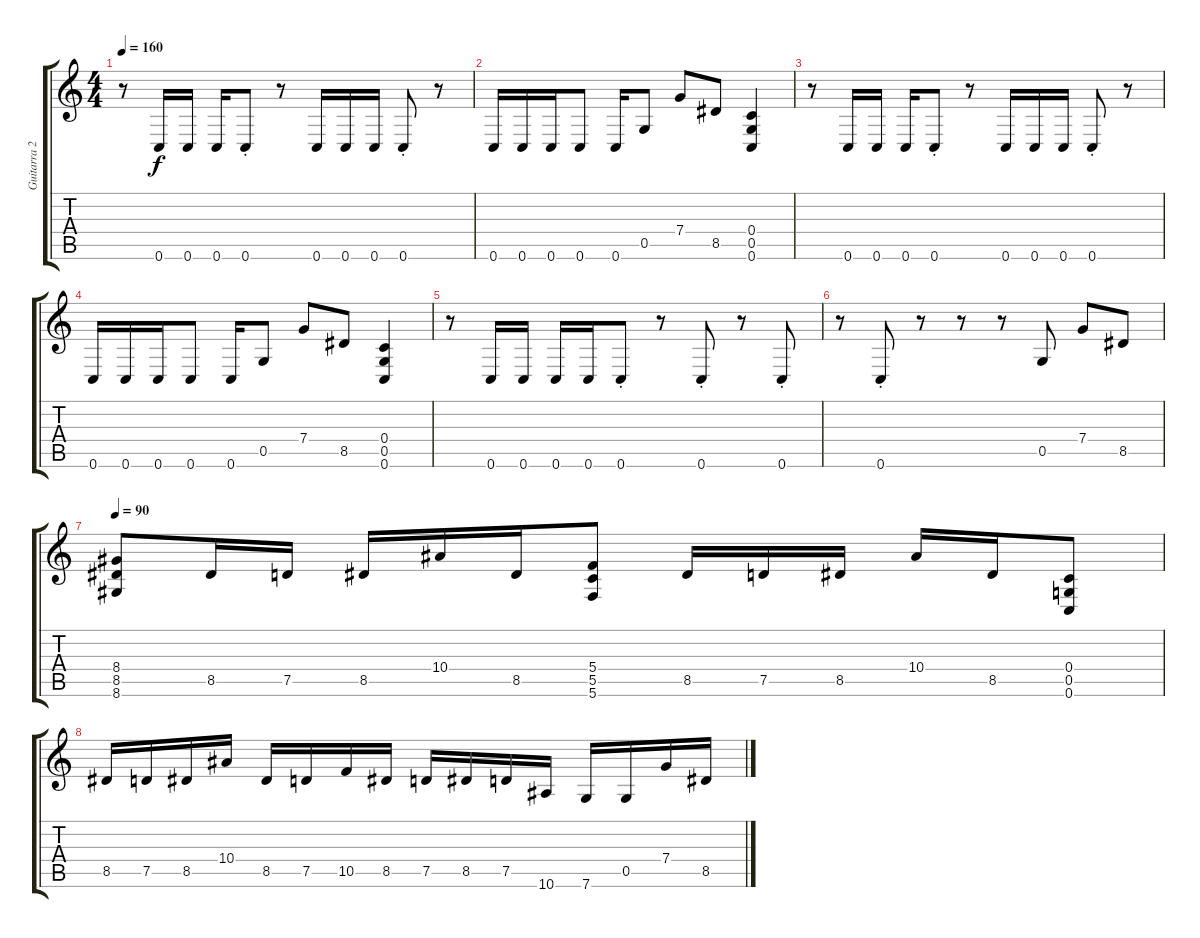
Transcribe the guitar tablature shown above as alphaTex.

\track ("Guitarra 2" "Guitarra 2") {instrument distortionguitar}
\staff {score tabs}
\tuning (D4 A3 F3 C3 G2 C2) {hide}
\ts (4 4)
\tempo 160
\clef g2
\ks c
r.8{dy f} 0.6.16 0.6.16 0.6.16 0.6{st}.8 r.8 0.6.16 0.6.16 0.6.16 0.6{st}.8 r.8 |
0.6.16 0.6.16 0.6.16 0.6.8 0.6.16 0.5.8 7.4.8 8.5.8 (0.4 0.5 0.6).4 |
r.8 0.6.16 0.6.16 0.6.16 0.6{st}.8 r.8 0.6.16 0.6.16 0.6.16 0.6{st}.8 r.8 |
0.6.16 0.6.16 0.6.16 0.6.8 0.6.16 0.5.8 7.4.8 8.5.8 (0.4 0.5 0.6).4 |
r.8 0.6.16 0.6.16 0.6.16 0.6.16 0.6{st}.8 r.8 0.6{st}.8 r.8 0.6{st}.8 |
r.8 0.6{st}.8 r.8 r.8 r.8 0.5.8 7.4.8 8.5.8 |
\tempo 90
(8.4 8.5 8.6).8 8.5.16 7.5.16 8.5.16 10.4.16 8.5.16 (5.4 5.5 5.6).8 8.5.16 7.5.16 8.5.16 10.4.16 8.5.16 (0.4 0.5 0.6).8 |
8.5.16 7.5.16 8.5.16 10.4.16 8.5.16 7.5.16 10.5.16 8.5.16 7.5.16 8.5.16 7.5.16 10.6.16 7.6.16 0.5.16 7.4.16 8.5.16
